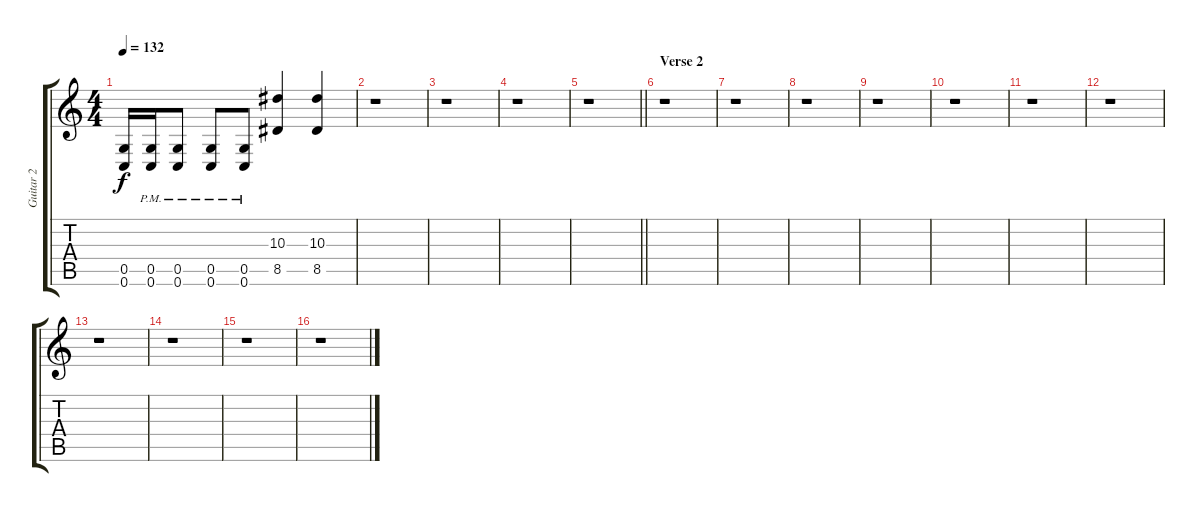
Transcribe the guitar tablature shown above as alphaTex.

\track ("Guitar 2" "Guitar 2") {instrument overdrivenguitar}
\staff {score tabs}
\tuning (D4 A3 F3 C3 G2 C2) {hide}
\ts (4 4)
\tempo 132
\clef g2
\ks c
(0.5{t} 0.6{t}).16{dy f} (0.5{pm} 0.6{pm}).16 (0.5{pm} 0.6{pm}).8 (0.5{pm} 0.6{pm}).8 (0.5{pm} 0.6{pm}).8 (10.3 8.5).4 (10.3 8.5).4 |
r.1 |
r.1 |
r.1 |
\barLineRight lightlight
r.1 |
\section ("" "Verse 2")
r.1 |
r.1 |
r.1 |
r.1 |
r.1 |
r.1 |
r.1 |
r.1 |
r.1 |
r.1 |
r.1
